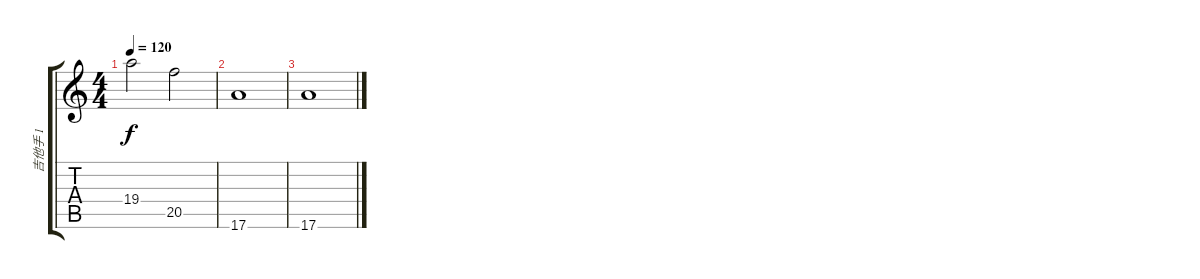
\track ("吉他手 1" "吉他手 1") {instrument distortionguitar}
\staff {score tabs}
\tuning (E4 B3 G3 D3 A2 E2) {hide}
\ts (4 4)
\tempo 120
\clef g2
\ks c
19.4.2{dy f} 20.5.2 |
17.6.1 |
17.6.1
